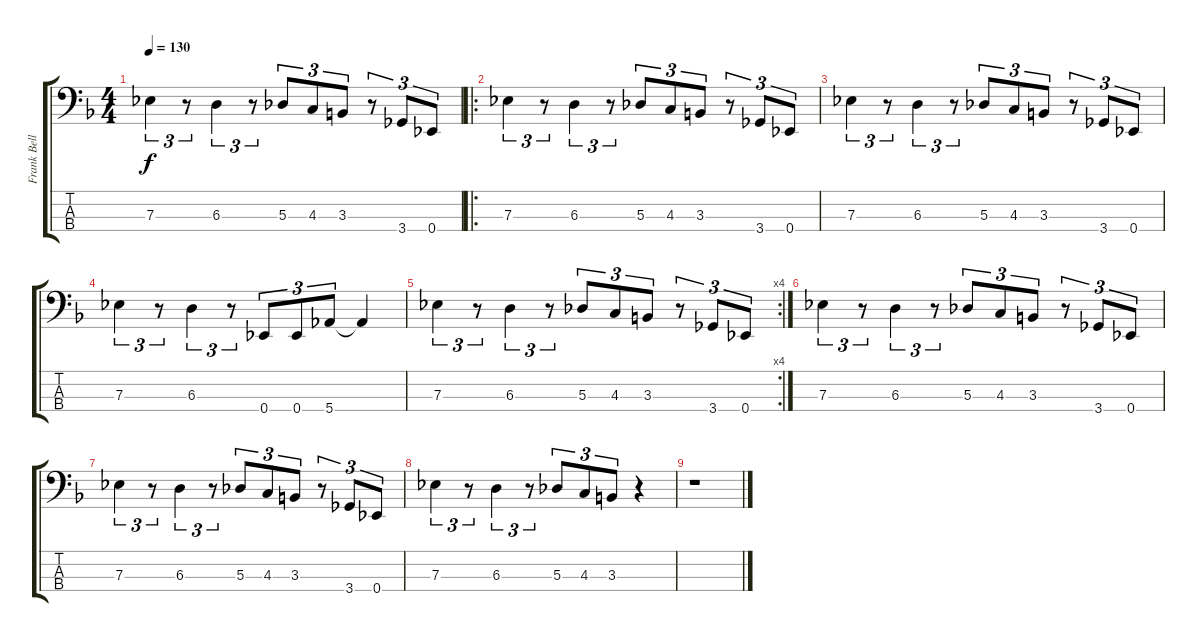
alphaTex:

\track ("Frank Bello" "Frank Bell") {instrument electricbassfinger}
\staff {score tabs}
\tuning (Gb2 Db2 Ab1 Eb1) {hide}
\ts (4 4)
\tempo 130
\clef f4
\ks f
7.3.4{tu (3 2) dy f} r.8{tu (3 2)} 6.3.4{tu (3 2)} r.8{tu (3 2)} 5.3.8{tu (3 2)} 4.3.8{tu (3 2)} 3.3.8{tu (3 2)} r.8{tu (3 2)} 3.4.8{tu (3 2)} 0.4.8{tu (3 2)} |
\ro
7.3.4{tu (3 2)} r.8{tu (3 2)} 6.3.4{tu (3 2)} r.8{tu (3 2)} 5.3.8{tu (3 2)} 4.3.8{tu (3 2)} 3.3.8{tu (3 2)} r.8{tu (3 2)} 3.4.8{tu (3 2)} 0.4.8{tu (3 2)} |
7.3.4{tu (3 2)} r.8{tu (3 2)} 6.3.4{tu (3 2)} r.8{tu (3 2)} 5.3.8{tu (3 2)} 4.3.8{tu (3 2)} 3.3.8{tu (3 2)} r.8{tu (3 2)} 3.4.8{tu (3 2)} 0.4.8{tu (3 2)} |
7.3.4{tu (3 2)} r.8{tu (3 2)} 6.3.4{tu (3 2)} r.8{tu (3 2)} 0.4.8{tu (3 2)} 0.4.8{tu (3 2)} 5.4.8{tu (3 2)} 5.4{t}.4 |
\rc 4
7.3.4{tu (3 2)} r.8{tu (3 2)} 6.3.4{tu (3 2)} r.8{tu (3 2)} 5.3.8{tu (3 2)} 4.3.8{tu (3 2)} 3.3.8{tu (3 2)} r.8{tu (3 2)} 3.4.8{tu (3 2)} 0.4.8{tu (3 2)} |
7.3.4{tu (3 2)} r.8{tu (3 2)} 6.3.4{tu (3 2)} r.8{tu (3 2)} 5.3.8{tu (3 2)} 4.3.8{tu (3 2)} 3.3.8{tu (3 2)} r.8{tu (3 2)} 3.4.8{tu (3 2)} 0.4.8{tu (3 2)} |
7.3.4{tu (3 2)} r.8{tu (3 2)} 6.3.4{tu (3 2)} r.8{tu (3 2)} 5.3.8{tu (3 2)} 4.3.8{tu (3 2)} 3.3.8{tu (3 2)} r.8{tu (3 2)} 3.4.8{tu (3 2)} 0.4.8{tu (3 2)} |
7.3.4{tu (3 2)} r.8{tu (3 2)} 6.3.4{tu (3 2)} r.8{tu (3 2)} 5.3.8{tu (3 2)} 4.3.8{tu (3 2)} 3.3.8{tu (3 2)} r.4 |
r.1
